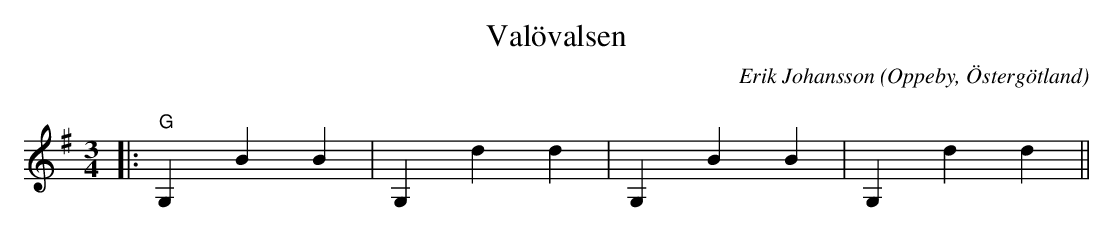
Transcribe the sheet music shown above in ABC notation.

X:1
T:Valövalsen
C:Erik Johansson
O:Oppeby, Östergötland
Q:140
M:3/4
L:1/8
K:G
|:"G"G,2B2B2|G,2d2d2 |G,2B2B2|G,2d2d2 ||
|]
